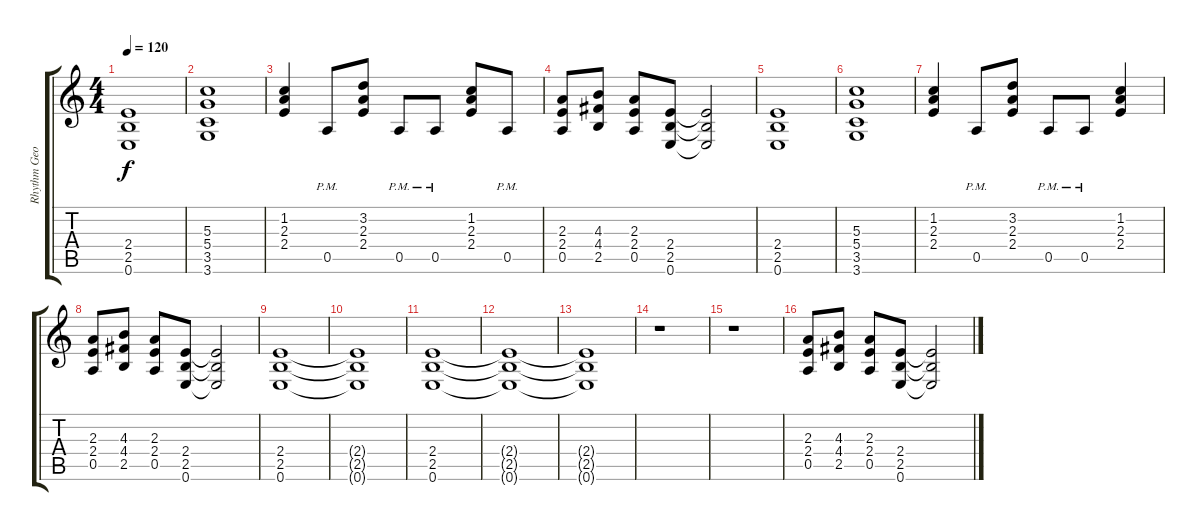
\track ("Rhythm George" "Rhythm Geo") {instrument distortionguitar}
\staff {score tabs}
\tuning (E4 B3 G3 D3 A2 E2) {hide}
\ts (4 4)
\tempo 120
\clef g2
\ks c
(2.4 2.5 0.6).1{dy f volume 11 instrument distortionguitar} |
(5.3 5.4 3.5 3.6).1 |
(1.2 2.3 2.4).4 0.5{pm}.8 (3.2 2.3 2.4).8 0.5{pm}.8 0.5{pm}.8 (1.2 2.3 2.4).8 0.5{pm}.8 |
(2.3 2.4 0.5).8 (4.3 4.4 2.5).8 (2.3 2.4 0.5).8 (2.4 2.5 0.6).8 (2.4{t} 2.5{t} 0.6{t}).2 |
(2.4 2.5 0.6).1{volume 11} |
(5.3 5.4 3.5 3.6).1 |
(1.2 2.3 2.4).4 0.5{pm}.8 (3.2 2.3 2.4).8 0.5{pm}.8 0.5{pm}.8 (1.2 2.3 2.4).4 |
(2.3 2.4 0.5).8 (4.3 4.4 2.5).8 (2.3 2.4 0.5).8 (2.4 2.5 0.6).8 (2.4{t} 2.5{t} 0.6{t}).2 |
(2.4 2.5 0.6).1 |
(2.4{t} 2.5{t} 0.6{t}).1 |
(2.4 2.5 0.6).1 |
(2.4{t} 2.5{t} 0.6{t}).1 |
(2.4{t} 2.5{t} 0.6{t}).1{volume 8} |
r.1 |
r.1 |
(2.3 2.4 0.5).8{volume 12} (4.3 4.4 2.5).8 (2.3 2.4 0.5).8 (2.4 2.5 0.6).8 (2.4{t} 2.5{t} 0.6{t}).2
